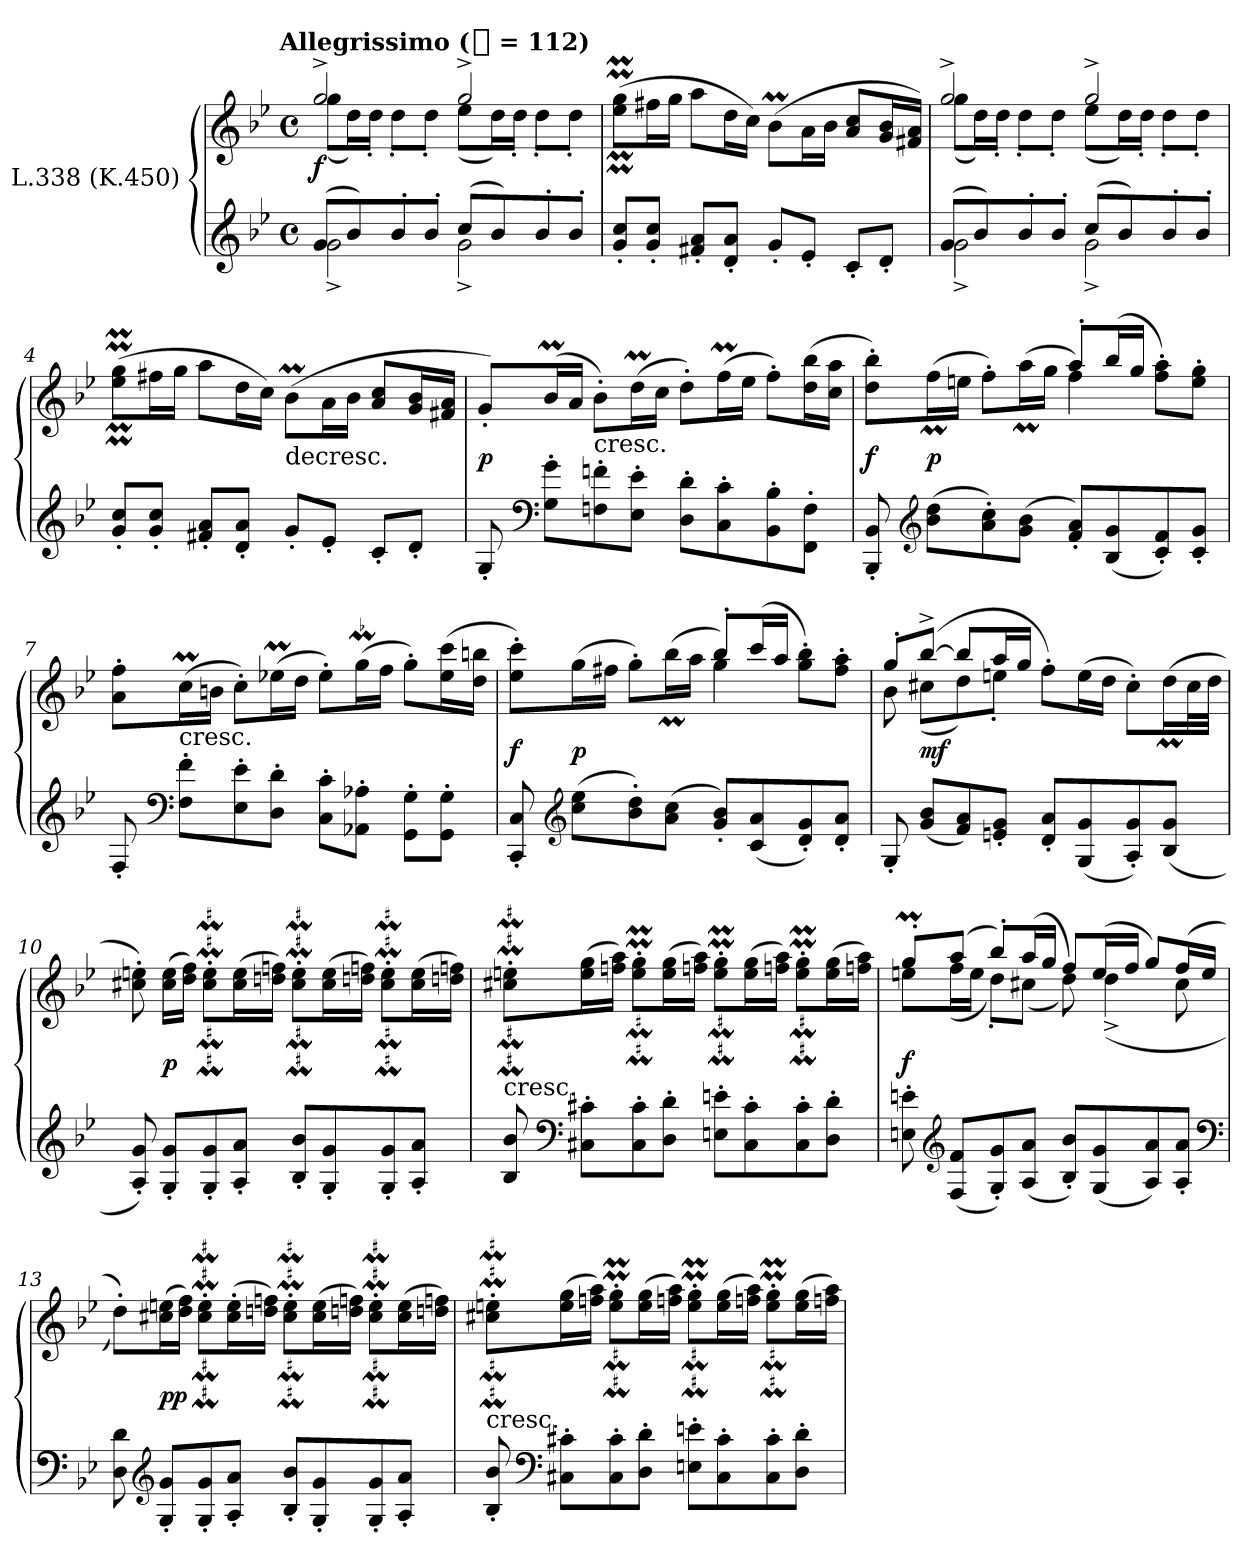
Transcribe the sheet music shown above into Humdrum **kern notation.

**kern	**kern	**dynam
*part1	*part1	*part1
*staff2	*staff1	*staff1/2
*I"L.338 (K.450)	*	*
*clefG2	*clefG2	*
*k[b-e-]	*k[b-e-]	*
*g:	*g:	*
!!LO:TX:omd:t=Allegrissimo ([quarter] = 112)
*M4/4	*M4/4	*
*met(c)	*met(c)	*
*MM112	*MM112	*
=1	=1	=1
*^	*^	*
(8gL	2g^	2gg^	(8ggL	f
8b-)	.	.	16ddL)	.
.	.	.	16dd'JJ	.
8b-'	.	.	8dd'L	.
8b-'J	.	.	8dd'J	.
(8ccL	2g^	2gg^	(8ee-L	.
8b-)	.	.	16ddL)	.
.	.	.	16dd'JJ	.
8b-'	.	.	8dd'L	.
8b-'J	.	.	8dd'J	.
*v	*v	*	*	*
*	*v	*v	*
=2	=2	=2
8g' 8cc'L	(8ee-M 8ggML	.
8g' 8cc'J	16ff#XL	.
.	16ggJJ	.
8f#X' 8a'L	8aaL	.
8d' 8a'J	16ddL	.
.	16ccJJ)	.
8g'L	(<8b-M\L	.
8e-'J	16a\L	.
.	16b-\JJ	.
8c'L	8a 8ccL	.
8d'J	16g 16b-L	.
.	16f#X 16aJJ)	.
!!LO:LB:g=z
=3	=3	=3
*^	*^	*
(8gL	2g^	2gg^	(8ggL	.
8b-)	.	.	16ddL)	.
.	.	.	16dd'JJ	.
8b-'	.	.	8dd'L	.
8b-'J	.	.	8dd'J	.
(8ccL	2g^	2gg^	(8ee-L	.
8b-)	.	.	16ddL)	.
.	.	.	16dd'JJ	.
8b-'	.	.	8dd'L	.
8b-'J	.	.	8dd'J	.
*v	*v	*	*	*
*	*v	*v	*
=4	=4	=4
8g' 8cc'L	(8ee-M 8ggML	.
8g' 8cc'J	16ff#XL	.
.	16ggJJ	.
8f#X' 8a'L	8aaL	.
8d' 8a'J	16ddL	.
.	16ccJJ)	.
!	!LO:TX:c:t=decresc.	!
8g'L	(8b-M\L	.
8e-'J	16a\L	.
.	16b-\JJ	.
8c'L	8a 8ccL	.
8d'J	16g 16b-L	.
.	16f#X 16aJJ	.
!!LO:LB:g=z
=5	=5	=5
8G'	8g'L)	p
*clefF4	*	*
8G' 8g'L	(16b-ML	.
.	16aJJ	.
!	!LO:TX:c:t=cresc.	!
8Fn' 8fn'	8b-'L)	.
8E-' 8e-'J	(16ddmL	.
.	16ccJJ	.
8D' 8d'L	8dd'L)	.
8C' 8c'	(16ffML	.
.	16ee-JJ	.
8BB-' 8B-'	8ff'L)	.
8FF' 8F'J	(16dd 16bb-L	.
.	16cc 16aaJJ	.
=6	=6	=6
*	*^	*
8BBB-i' 8BB-'	4ryy	8dd' 8bb-'L)	f
*clefG2	*	*	*
(8b- 8ddL	.	(16ffML	p
.	.	16eenJJ	.
8a' 8cc')	4ryy	8ff'L)	.
(8g 8b-J	.	(16aamL	.
.	.	16ggJJ	.
8f' 8a'L)	8aa'L	4ff)	.
(8B- 8g	(16bb-L	.	.
.	16ggJJ	.	.
8c' 8f')	4ryy	8ff' 8aa'L)	.
8c' 8g'J	.	8ee' 8gg'J	.
*	*v	*v	*
!!LO:LB:g=z
=7	=7	=7
8F'	8ai' 8ff'L	.
*clefF4	*	*
!	!LO:TX:c:t=cresc.	!
8F' 8f'L	(16ccML	.
.	16bnJJ	.
8E-' 8e-'	8cc'L)	.
8D' 8d'J	(16ee-XML	.
.	16ddJJ	.
8C' 8c'L	8ee-'L)	.
!	!LO:MOR:acc=-	!
8AA-X' 8A-X'J	(16ggmL	.
.	16ffJJ	.
8GG'\ 8G'\L	8gg'L)	.
8GG'\ 8G'\J	(16ee- 16cccL	.
.	16dd 16bbnJJ	.
=8	=8	=8
*	*^	*
8CCi' 8C'	4ryy	8ee-' 8ccc'L)	f
*clefG2	*	*	*
(8cc 8ee-L	.	(16ggL	p
.	.	16ff#XJJ	.
8b-' 8dd')	4ryy	8gg'L)	.
(8a 8ccJ	.	(16bb-ML	.
.	.	16aaJJ	.
8g' 8b-'L)	8bb-'L)	4gg	.
(8c 8a	(16cccL	.	.
.	16aaJJ	.	.
8d' 8g')	4ryy	8gg' 8bb-'L)	.
8d' 8a'J	.	8ff#' 8aa'J	.
!!LO:LB:g=z	!!
=9	=9	=9	=9
8G'	8gg'L	8b-i	.
(8g 8b-L	([8bb-^J	(8cc#XL	mf
8f 8a)	8bb-L]	8dd)	.
8en' 8g'J	16aaL	8een'J	.
.	16ggJJ	.	.
8d' 8a'L	2ryy	8ff'L)	.
(8G 8g	.	(16eeL	.
.	.	16ddJJ	.
8A' 8g')	.	8cc#'L)	.
(8B- 8gJ	.	(16ddML	.
.	.	32cc#L	.
.	.	32ddJJJ	.
*	*v	*v	*
=10	=10	=10
8A' 8gi')	8cc#Xi' 8eeni')	.
8G' 8g'L	(16cc# 16eeLL	p
.	16dd 16ffJJ)	.
8G' 8g'	8cc#M' 8eeM'L	.
8A' 8a'J	(16cc# 16eeL	.
.	16dd 16ffJJ)	.
8B-' 8b-'L	8cc#M' 8eeM'L	.
8G' 8g'	(16cc# 16eeL	.
.	16dd 16ffJJ)	.
8G' 8g'	8cc#M' 8eeM'L	.
8A' 8a'J	(16cc# 16eeL	.
.	16dd 16ffJJ)	.
!!LO:LB:g=z
=11	=11	=11
!	!LO:TX:c:t=cresc.	!
8B- 8b-	8cc#XM' 8eenM'L	.
*clefF4	*	*
8C#X' 8c#X'L	(16ee 16ggL	.
.	16ff 16aaJJ)	.
8C#' 8c#'	8eeM' 8ggM'L	.
8D' 8d'J	(16ee 16ggL	.
.	16ff 16aaJJ)	.
8En' 8en'L	8eeM' 8ggM'L	.
8C#' 8c#'	(16ee 16ggL	.
.	16ff 16aaJJ)	.
8C#' 8c#'	8eeM' 8ggM'L	.
8D' 8d'J	(16ee 16ggL	.
.	16ff 16aaJJ)	.
=12	=12	=12
*	*^	*
8En' 8en'	8ggM'L	8eeniL	f
*clefG2	*	*	*
(8F 8fL	(8aaJ	(16ffL	.
.	.	16eeJJ	.
8G' 8g')	8bb-'L)	8dd'L)	.
(8A 8aJ	(16aaL	(8cc#XJ	.
.	16ggJJ	.	.
8B-' 8b-'L)	8ffL	8dd))	.
(8G 8g	(16eeL	(4dd^	.
.	16ffJJ	.	.
8A 8a)	8ggL)	.	.
8A' 8a'J	(16ffL	8cc#	.
.	16eeJJ	.	.
*	*v	*v	*
*clefF4	*	*
!!LO:LB:g=z
=13	=13	=13
8D 8di	8dd'L))	.
*clefG2	*	*
8G' 8g'L	(16cc#X 16eenL	pp
.	16dd 16ffJJ)	.
8G' 8g'	8cc#M' 8eeM'L	.
8A' 8a'J	(16cc#' 16ee'L	.
.	16dd 16ffJJ)	.
8B-' 8b-'L	8cc#M' 8eeM'L	.
8G' 8g'	(16cc# 16eeL	.
.	16dd 16ffJJ)	.
8G' 8g'	8cc#M' 8eeM'L	.
8A' 8a'J	(16cc# 16eeL	.
.	16dd 16ffJJ)	.
=14	=14	=14
!	!LO:TX:c:t=cresc.	!
8B-' 8b-'	8cc#XM' 8eenM'L	.
*clefF4	*	*
8C#X' 8c#X'L	(16ee 16ggL	.
.	16ff 16aaJJ)	.
8C#' 8c#'	8eeM' 8ggM'L	.
8D' 8d'J	(16ee 16ggL	.
.	16ff 16aaJJ)	.
8En' 8en'L	8eeM' 8ggM'L	.
8C#' 8c#'	(16ee 16ggL	.
.	16ff 16aaJJ)	.
8C#' 8c#'	8eeM' 8ggM'L	.
8D' 8d'J	(16ee 16ggL	.
.	16ff 16aaJJ)	.
=	=	=
*-	*-	*-
